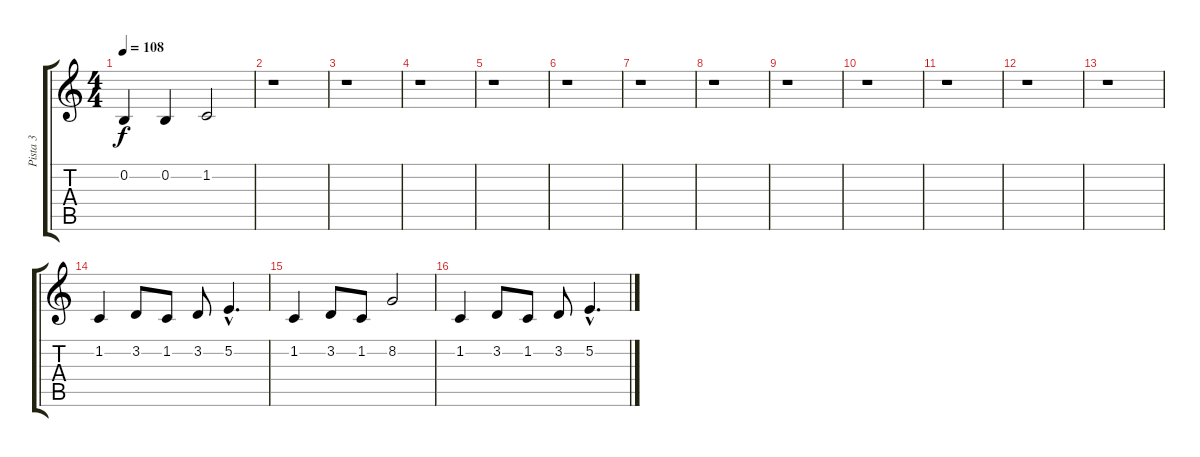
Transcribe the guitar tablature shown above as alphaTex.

\track ("Pista 3" "Pista 3") {instrument stringensemble1}
\staff {score tabs}
\tuning (E4 B3 G3 D3 A2 E2) {hide}
\ts (4 4)
\tempo 108
\clef g2
\ks c
0.2.4{dy f} 0.2.4 1.2.2 |
r.1 |
r.1 |
r.1 |
r.1 |
r.1 |
r.1 |
r.1 |
r.1 |
r.1 |
r.1 |
r.1 |
r.1 |
1.2.4 3.2.8 1.2.8 3.2.8 5.2{hac}.4{d} |
1.2.4 3.2.8 1.2.8 8.2.2 |
1.2.4 3.2.8 1.2.8 3.2.8 5.2{hac}.4{d}
